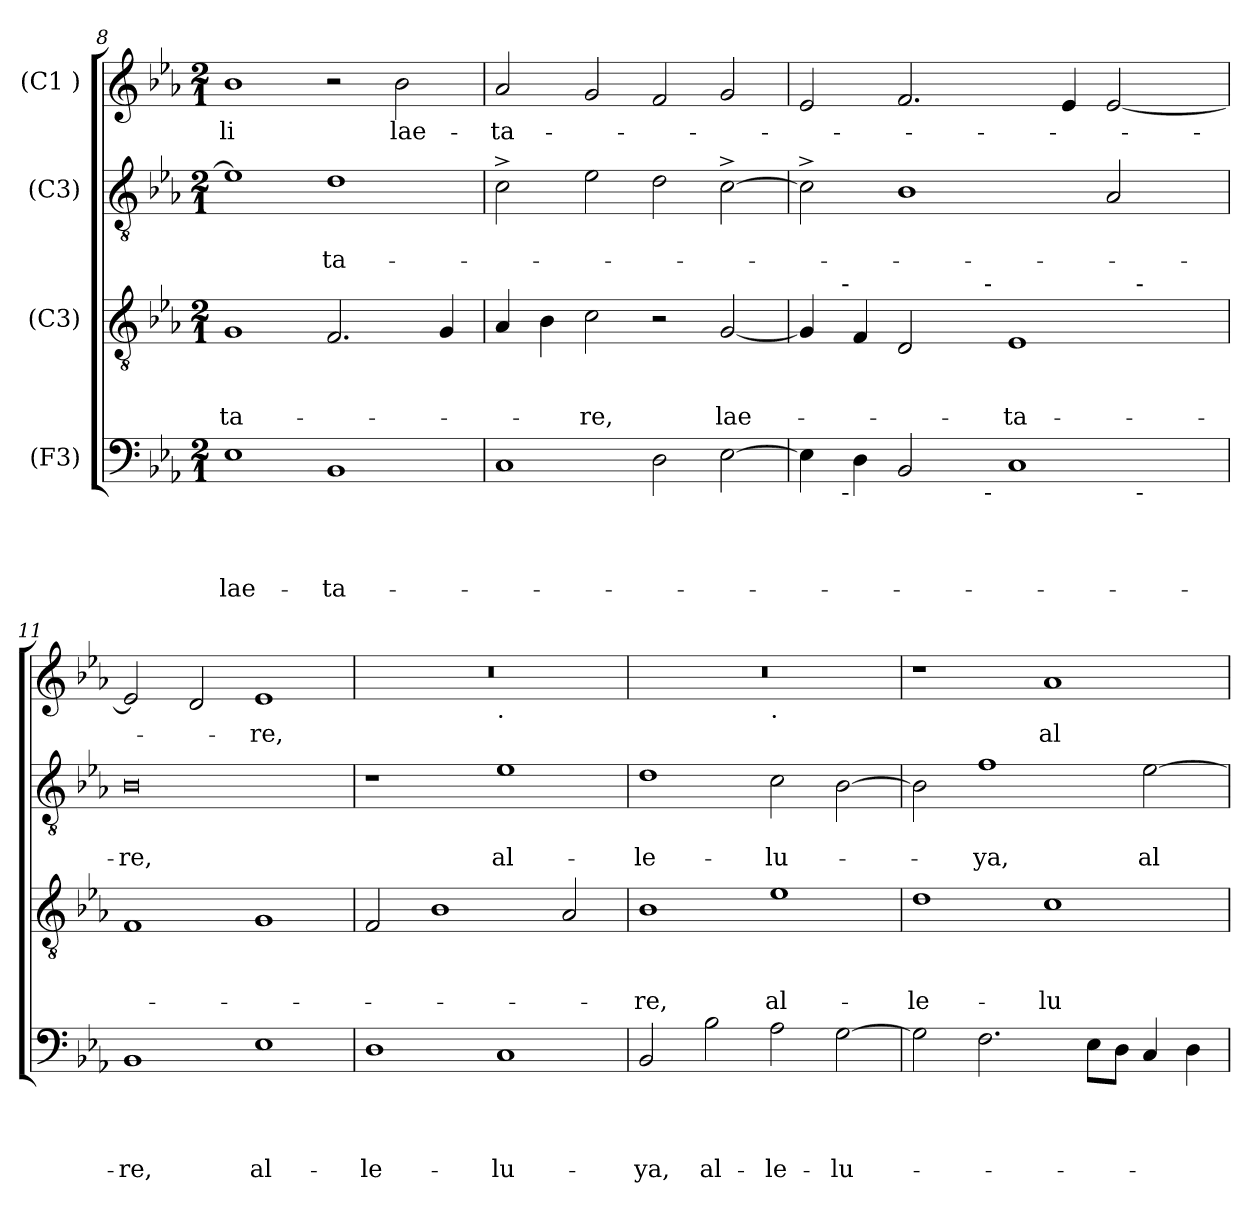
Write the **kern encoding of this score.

**kern	**text	**text	**text	**text	**kern	**text	**text	**text	**kern	**text	**text	**kern	**text
*part4	*part4	*part4	*part4	*part4	*part3	*part3	*part3	*part3	*part2	*part2	*part2	*part1	*part1
*staff4	*staff4	*staff4	*staff4	*staff4	*staff3	*staff3	*staff3	*staff3	*staff2	*staff2	*staff2	*staff1	*staff1
*I"(F3)	*	*	*	*	*I"(C3)	*	*	*	*I"(C3)	*	*	*I"(C1 )	*
*clefF4	*	*	*	*	*clefGv2	*	*	*	*clefGv2	*	*	*clefG2	*
*k[b-e-a-]	*	*	*	*	*k[b-e-a-]	*	*	*	*k[b-e-a-]	*	*	*k[b-e-a-]	*
*E-:	*	*	*	*	*E-:	*	*	*	*E-:	*	*	*E-:	*
*M2/1	*	*	*	*	*M2/1	*	*	*	*M2/1	*	*	*M2/1	*
=8	=8	=8	=8	=8	=8	=8	=8	=8	=8	=8	=8	=8	=8
!	!	!	!	!LO:LY:b	!	!	!	!LO:LY:b	!	!	!	!	!LO:LY:b:rj
1E-	.	.	.	lae-	1G	.	.	-ta-	1e-]	.	.	1b-	-li
!	!	!	!	!LO:LY:b	!	!	!	!	!	!	!LO:LY:b	!	!
1BB-	.	.	.	-ta-	2.F/	.	.	.	1d	.	-ta-	2r	.
!	!	!	!	!	!	!	!	!	!	!	!	!	!LO:LY:b
.	.	.	.	.	.	.	.	.	.	.	.	2b-\	lae-
.	.	.	.	.	4G/	.	.	.	.	.	.	.	.
=9	=9	=9	=9	=9	=9	=9	=9	=9	=9	=9	=9	=9	=9
!	!	!	!	!	!	!	!	!	!	!	!	!	!LO:LY:b
1C	.	.	.	.	4A-/	.	.	.	2c^>\	.	.	2a-/	-ta-
.	.	.	.	.	4B-\	.	.	.	.	.	.	.	.
!	!	!	!	!	!	!	!	!LO:LY:b	!	!	!	!	!
.	.	.	.	.	2c\	.	.	-re,	2e-\	.	.	2g/	.
2D\	.	.	.	.	2r	.	.	.	2d\	.	.	2f/	.
!	!	!	!	!	!	!	!	!LO:LY:b	!	!	!	!	!
[<2E-\	.	.	.	.	[<2G/	.	.	lae-	[<2c^>\	.	.	2g/	.
!!LO:LB:g=z
=10	=10	=10	=10	=10	=10	=10	=10	=10	=10	=10	=10	=10	=10
*^	*	*	*	*	*^	*	*	*	*	*	*	*	*
*	*^	*	*	*	*	*	*^	*	*	*	*	*	*	*	*
*	*	*^	*	*	*	*	*	*	*^	*	*	*	*	*	*	*	*
4E-\]	8..ryy	2ryy	1ryy	.	.	.	.	4G/]	8..ryy	2ryy	1ryy	.	.	.	2c^>\]	.	.	2e-/	.
!	!	!	!	!	!	!	!	!	!LO:TX:a:t=-	!	!	!	!	!	!	!	!	!	!
!	!LO:TX:b:t=-	!	!	!	!	!	!	!	!	!	!	!	!	!	!	!	!	!	!
.	1ryy	.	.	.	.	.	.	.	1ryy	.	.	.	.	.	.	.	.	.	.
4D\	.	.	.	.	.	.	.	4F/	.	.	.	.	.	.	.	.	.	.	.
2BB-/	.	4ryy	.	.	.	.	.	2D/	.	4ryy	.	.	.	.	1B-	.	.	2.f/	.
.	.	8ryy	.	.	.	.	.	.	.	8ryy	.	.	.	.	.	.	.	.	.
.	.	32ryy	.	.	.	.	.	.	.	32ryy	.	.	.	.	.	.	.	.	.
!	!	!	!	!	!	!	!	!	!	!LO:TX:a:t=-	!	!	!	!	!	!	!	!	!
!	!	!LO:TX:b:t=-	!	!	!	!	!	!	!	!	!	!	!	!	!	!	!	!	!
.	.	1ryy	.	.	.	.	.	.	.	1ryy	.	.	.	.	.	.	.	.	.
!	!	!	!	!	!	!	!	!	!	!	!	!	!	!LO:LY:b	!	!	!	!	!
1C	.	.	2ryy	.	.	.	.	1E-	.	.	2ryy	.	.	-ta-	.	.	.	.	.
.	2ryy	.	.	.	.	.	.	.	2ryy	.	.	.	.	.	.	.	.	.	.
.	.	.	.	.	.	.	.	.	.	.	.	.	.	.	.	.	.	4e-/	.
.	.	.	8ryy	.	.	.	.	.	.	.	8ryy	.	.	.	2A-/	.	.	[<2e-/	.
!	!	!	!	!	!	!	!	!	!	!	!LO:TX:a:t=-	!	!	!	!	!	!	!	!
!	!	!	!LO:TX:b:t=-	!	!	!	!	!	!	!	!	!	!	!	!	!	!	!	!
.	.	.	4.ryy	.	.	.	.	.	.	.	4.ryy	.	.	.	.	.	.	.	.
.	4ryy	.	.	.	.	.	.	.	4ryy	.	.	.	.	.	.	.	.	.	.
.	.	16.ryy	.	.	.	.	.	.	.	16.ryy	.	.	.	.	.	.	.	.	.
.	32ryy	.	.	.	.	.	.	.	32ryy	.	.	.	.	.	.	.	.	.	.
=11	=11	=11	=11	=11	=11	=11	=11	=11	=11	=11	=11	=11	=11	=11	=11	=11	=11	=11	=11
!	!	!	!	!	!	!	!LO:LY:b	!	!	!	!	!	!	!	!	!	!LO:LY:b	!	!
*v	*v	*v	*v	*	*	*	*	*	*	*	*	*	*	*	*	*	*	*	*
*	*	*	*	*	*v	*v	*v	*v	*	*	*	*	*	*	*	*
1BB-	.	.	.	-re,	1F	.	.	.	0B-	.	-re,	2e-/]	.
.	.	.	.	.	.	.	.	.	.	.	.	2d/	.
!	!	!	!	!LO:LY:b	!	!	!	!	!	!	!	!	!LO:LY:b
1E-	.	.	.	al-	1G	.	.	.	.	.	.	1e-	-re,
=12	=12	=12	=12	=12	=12	=12	=12	=12	=12	=12	=12	=12	=12
!	!	!	!	!LO:LY:b	!	!	!	!	!	!	!	!	!
*	*	*	*	*	*	*	*	*	*	*	*	*^	*
1D	.	.	.	-le-	2F/	.	.	.	1r	.	.	0r	1ryy	.
.	.	.	.	.	1B-	.	.	.	.	.	.	.	.	.
!	!	!	!	!	!	!	!	!	!	!	!	!	!LO:TX:b:t=.	!
!	!	!	!	!LO:LY:b	!	!	!	!	!	!	!LO:LY:b	!	!	!
1C	.	.	.	-lu-	.	.	.	.	1e-	.	al-	.	1ryy	.
.	.	.	.	.	2A-/	.	.	.	.	.	.	.	.	.
=13	=13	=13	=13	=13	=13	=13	=13	=13	=13	=13	=13	=13	=13	=13
!	!	!	!	!LO:LY:b	!	!	!	!LO:LY:b	!	!	!LO:LY:b	!	!	!
2BB-/	.	.	.	-ya,	1B-	.	.	-re,	1d	.	-le-	0r	1ryy	.
!	!	!	!	!LO:LY:b	!	!	!	!	!	!	!	!	!	!
2B-\	.	.	.	al-	.	.	.	.	.	.	.	.	.	.
!	!	!	!	!	!	!	!	!	!	!	!	!	!LO:TX:b:t=.	!
!	!	!	!	!LO:LY:b	!	!	!	!LO:LY:b	!	!	!LO:LY:b	!	!	!
2A-\	.	.	.	-le-	1e-	.	.	al-	2c\	.	-lu-	.	1ryy	.
!	!	!	!	!LO:LY:b	!	!	!	!	!	!	!	!	!	!
[>2G\	.	.	.	-lu-	.	.	.	.	[>2B-\	.	.	.	.	.
=14	=14	=14	=14	=14	=14	=14	=14	=14	=14	=14	=14	=14	=14	=14
!	!	!	!	!	!	!	!	!LO:LY:b	!	!	!	!	!	!
*	*	*	*	*	*	*	*	*	*	*	*	*v	*v	*
2G\]	.	.	.	.	1d	.	.	-le-	2B-\]	.	.	1r	.
!	!	!	!	!	!	!	!	!	!	!	!LO:LY:b	!	!
2.F\	.	.	.	.	.	.	.	.	1f	.	-ya,	.	.
!	!	!	!	!	!	!	!	!LO:LY:b	!	!	!	!	!LO:LY:b
.	.	.	.	.	1c	.	.	-lu-	.	.	.	1a-	al-
8E-\L	.	.	.	.	.	.	.	.	.	.	.	.	.
8D\J	.	.	.	.	.	.	.	.	.	.	.	.	.
!	!	!	!	!	!	!	!	!	!	!	!LO:LY:b	!	!
4C/	.	.	.	.	.	.	.	.	[<2e-\	.	al-	.	.
4D\	.	.	.	.	.	.	.	.	.	.	.	.	.
=	=	=	=	=	=	=	=	=	=	=	=	=	=
*-	*-	*-	*-	*-	*-	*-	*-	*-	*-	*-	*-	*-	*-
